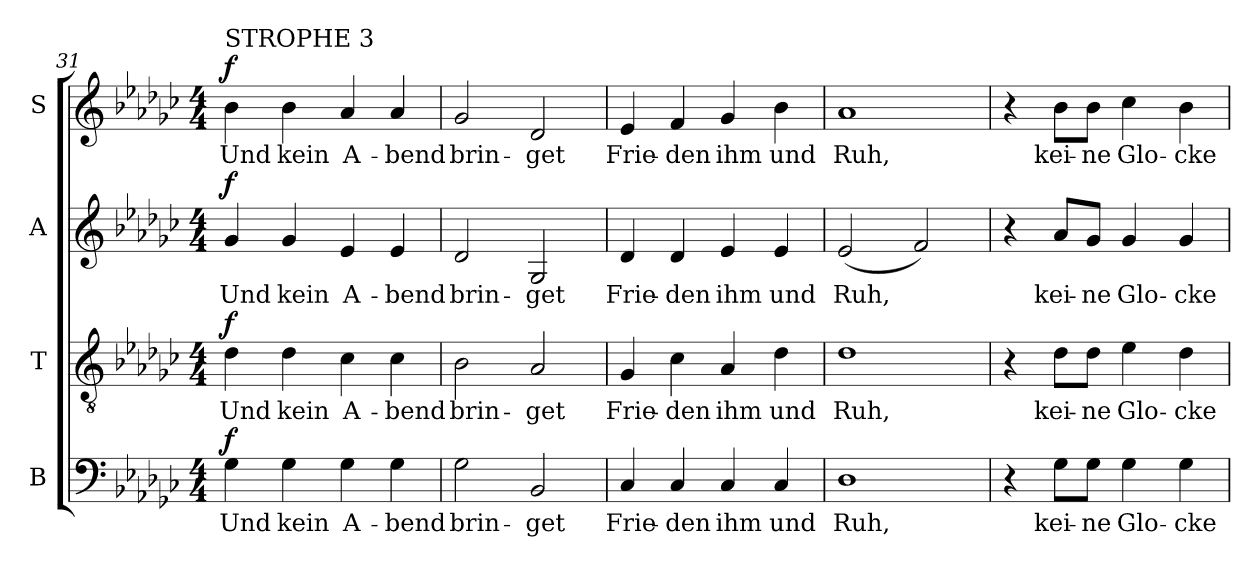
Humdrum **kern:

**kern	**text	**dynam	**kern	**text	**dynam	**kern	**text	**dynam	**kern	**text	**dynam
*part4	*part4	*part4	*part3	*part3	*part3	*part2	*part2	*part2	*part1	*part1	*part1
*staff4	*staff4	*staff4	*staff3	*staff3	*staff3	*staff2	*staff2	*staff2	*staff1	*staff1	*staff1
*I"B	*	*	*I"T	*	*	*I"A	*	*	*I"S	*	*
*I'B	*	*	*I'T	*	*	*I'A	*	*	*I'S	*	*
!!LO:PB:g=z
*clefF4	*	*	*clefGv2	*	*	*clefG2	*	*	*clefG2	*	*
*	*	*	*ITrd7c12	*	*	*	*	*	*	*	*
*k[b-e-a-d-g-c-]	*	*	*k[b-e-a-d-g-c-]	*	*	*k[b-e-a-d-g-c-]	*	*	*k[b-e-a-d-g-c-]	*	*
*G-:	*	*	*G-:	*	*	*G-:	*	*	*G-:	*	*
*M4/4	*	*	*M4/4	*	*	*M4/4	*	*	*M4/4	*	*
=31	=31	=31	=31	=31	=31	=31	=31	=31	=31	=31	=31
!	!LO:LY:b:color=#000000	!	!	!	!	!	!	!	!	!	!
!	!	!	!	!LO:LY:b:color=#000000	!	!	!	!	!	!	!
!	!	!	!	!	!	!	!LO:LY:b:color=#000000	!	!	!	!
!	!	!	!	!	!	!	!	!	!LO:TX:a:t=STROPHE 3	!	!
!	!	!	!	!	!	!	!	!	!	!LO:LY:b:color=#000000	!
4G-i\	Und	f	4D-i\	Und	f	4g-i/	Und	f	4b-i\	Und	f
!	!LO:LY:b:color=#000000	!	!	!	!	!	!	!	!	!	!
!	!	!	!	!LO:LY:b:color=#000000	!	!	!	!	!	!	!
!	!	!	!	!	!	!	!LO:LY:b:color=#000000	!	!	!	!
!	!	!	!	!	!	!	!	!	!	!LO:LY:b:color=#000000	!
4G-i\	kein	.	4D-i\	kein	.	4g-i/	kein	.	4b-i\	kein	.
!	!LO:LY:b:color=#000000	!	!	!	!	!	!	!	!	!	!
!	!	!	!	!LO:LY:b:color=#000000	!	!	!	!	!	!	!
!	!	!	!	!	!	!	!LO:LY:b:color=#000000	!	!	!	!
!	!	!	!	!	!	!	!	!	!	!LO:LY:b:color=#000000	!
4G-i\	A-	.	4C-i\	A-	.	4e-i/	A-	.	4a-i/	A-	.
!	!LO:LY:b:color=#000000	!	!	!	!	!	!	!	!	!	!
!	!	!	!	!LO:LY:b:color=#000000	!	!	!	!	!	!	!
!	!	!	!	!	!	!	!LO:LY:b:color=#000000	!	!	!	!
!	!	!	!	!	!	!	!	!	!	!LO:LY:b:color=#000000	!
4G-i\	-bend	.	4C-i\	-bend	.	4e-i/	-bend	.	4a-i/	-bend	.
=32	=32	=32	=32	=32	=32	=32	=32	=32	=32	=32	=32
!	!LO:LY:b:color=#000000	!	!	!	!	!	!	!	!	!	!
!	!	!	!	!LO:LY:b:color=#000000	!	!	!	!	!	!	!
!	!	!	!	!	!	!	!LO:LY:b:color=#000000	!	!	!	!
!	!	!	!	!	!	!	!	!	!	!LO:LY:b:color=#000000	!
2G-i\	brin-	.	2BB-i\	brin-	.	2d-i/	brin-	.	2g-i/	brin-	.
!	!LO:LY:b:color=#000000	!	!	!	!	!	!	!	!	!	!
!	!	!	!	!LO:LY:b:color=#000000	!	!	!	!	!	!	!
!	!	!	!	!	!	!	!LO:LY:b:color=#000000	!	!	!	!
!	!	!	!	!	!	!	!	!	!	!LO:LY:b:color=#000000	!
2BB-i/	-get	.	2AA-i/	-get	.	2G-i/	-get	.	2d-i/	-get	.
=33	=33	=33	=33	=33	=33	=33	=33	=33	=33	=33	=33
!	!LO:LY:b:color=#000000	!	!	!	!	!	!	!	!	!	!
!	!	!	!	!LO:LY:b:color=#000000	!	!	!	!	!	!	!
!	!	!	!	!	!	!	!LO:LY:b:color=#000000	!	!	!	!
!	!	!	!	!	!	!	!	!	!	!LO:LY:b:color=#000000	!
4C-i/	Frie-	.	4GG-i/	Frie-	.	4d-i/	Frie-	.	4e-i/	Frie-	.
!	!LO:LY:b:color=#000000	!	!	!	!	!	!	!	!	!	!
!	!	!	!	!LO:LY:b:color=#000000	!	!	!	!	!	!	!
!	!	!	!	!	!	!	!LO:LY:b:color=#000000	!	!	!	!
!	!	!	!	!	!	!	!	!	!	!LO:LY:b:color=#000000	!
4C-i/	-den	.	4C-i\	-den	.	4d-i/	-den	.	4fi/	-den	.
!	!LO:LY:b:color=#000000	!	!	!	!	!	!	!	!	!	!
!	!	!	!	!LO:LY:b:color=#000000	!	!	!	!	!	!	!
!	!	!	!	!	!	!	!LO:LY:b:color=#000000	!	!	!	!
!	!	!	!	!	!	!	!	!	!	!LO:LY:b:color=#000000	!
4C-i/	ihm	.	4AA-i/	ihm	.	4e-i/	ihm	.	4g-i/	ihm	.
!	!LO:LY:b:color=#000000	!	!	!	!	!	!	!	!	!	!
!	!	!	!	!LO:LY:b:color=#000000	!	!	!	!	!	!	!
!	!	!	!	!	!	!	!LO:LY:b:color=#000000	!	!	!	!
!	!	!	!	!	!	!	!	!	!	!LO:LY:b:color=#000000	!
4C-i/	und	.	4D-i\	und	.	4e-i/	und	.	4b-i\	und	.
=34	=34	=34	=34	=34	=34	=34	=34	=34	=34	=34	=34
!	!LO:LY:b:color=#000000	!	!	!	!	!	!	!	!	!	!
!	!	!	!	!LO:LY:b:color=#000000	!	!	!	!	!	!	!
!	!	!	!	!	!	!	!LO:LY:b:color=#000000	!	!	!	!
!	!	!	!	!	!	!	!	!	!	!LO:LY:b:color=#000000	!
1D-i	Ruh,	.	1D-i	Ruh,	.	(2e-i/	Ruh,	.	1a-i	Ruh,	.
.	.	.	.	.	.	2fi/)	.	.	.	.	.
!!LO:LB:g=z
=35	=35	=35	=35	=35	=35	=35	=35	=35	=35	=35	=35
4r	.	.	4r	.	.	4r	.	.	4r	.	.
!	!LO:LY:b:color=#000000	!	!	!	!	!	!	!	!	!	!
!	!	!	!	!LO:LY:b:color=#000000	!	!	!	!	!	!	!
!	!	!	!	!	!	!	!LO:LY:b:color=#000000	!	!	!	!
!	!	!	!	!	!	!	!	!	!	!LO:LY:b:color=#000000	!
8G-i\L	kei-	.	8D-i\L	kei-	.	8a-i/L	kei-	.	8b-i\L	kei-	.
!	!LO:LY:b:color=#000000	!	!	!	!	!	!	!	!	!	!
!	!	!	!	!LO:LY:b:color=#000000	!	!	!	!	!	!	!
!	!	!	!	!	!	!	!LO:LY:b:color=#000000	!	!	!	!
!	!	!	!	!	!	!	!	!	!	!LO:LY:b:color=#000000	!
8G-i\J	-ne	.	8D-i\J	-ne	.	8g-i/J	-ne	.	8b-i\J	-ne	.
!	!LO:LY:b:color=#000000	!	!	!	!	!	!	!	!	!	!
!	!	!	!	!LO:LY:b:color=#000000	!	!	!	!	!	!	!
!	!	!	!	!	!	!	!LO:LY:b:color=#000000	!	!	!	!
!	!	!	!	!	!	!	!	!	!	!LO:LY:b:color=#000000	!
4G-i\	Glo-	.	4E-i\	Glo-	.	4g-i/	Glo-	.	4cc-i\	Glo-	.
!	!LO:LY:b:color=#000000	!	!	!	!	!	!	!	!	!	!
!	!	!	!	!LO:LY:b:color=#000000	!	!	!	!	!	!	!
!	!	!	!	!	!	!	!LO:LY:b:color=#000000	!	!	!	!
!	!	!	!	!	!	!	!	!	!	!LO:LY:b:color=#000000	!
4G-i\	-cke	.	4D-i\	-cke	.	4g-i/	-cke	.	4b-i\	-cke	.
=	=	=	=	=	=	=	=	=	=	=	=
*-	*-	*-	*-	*-	*-	*-	*-	*-	*-	*-	*-
